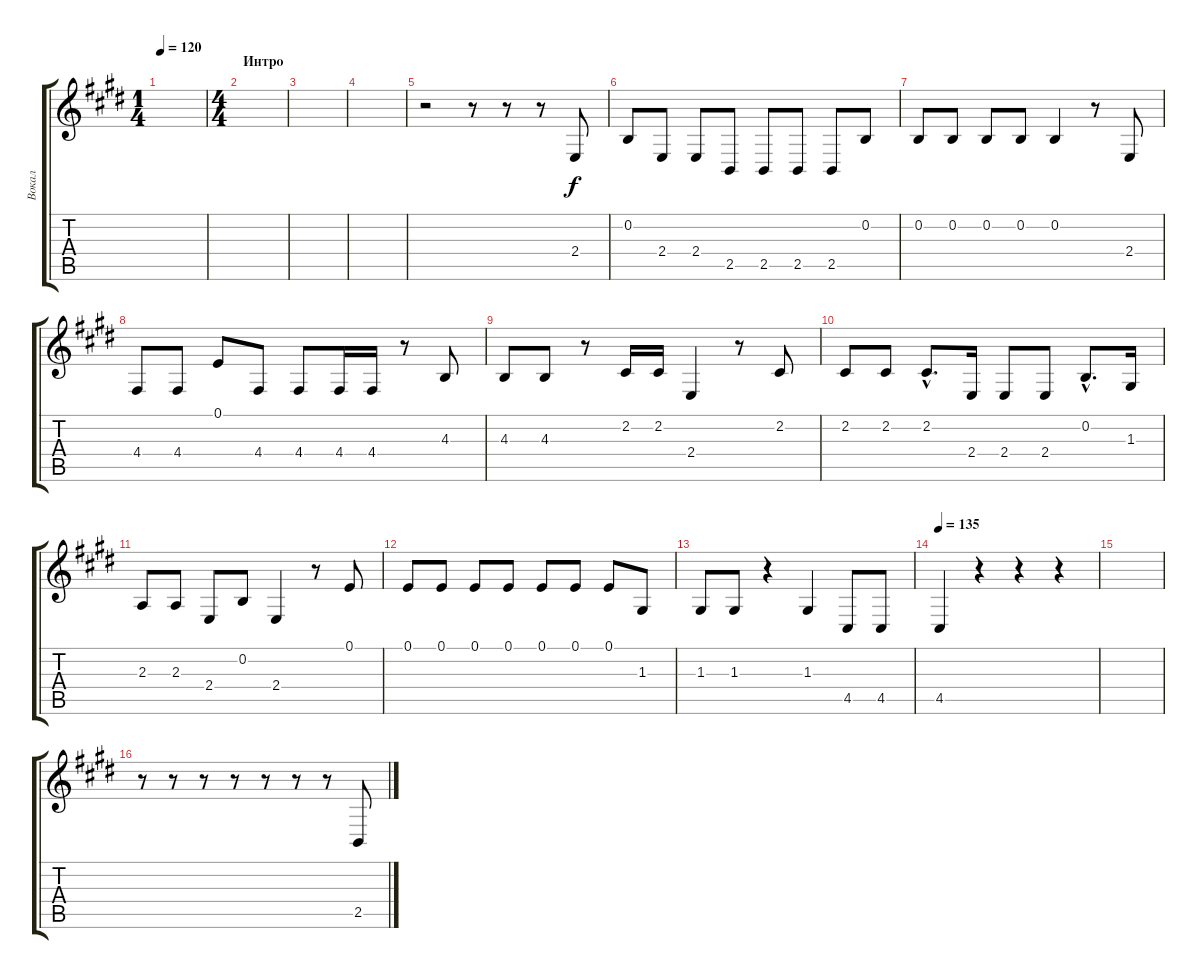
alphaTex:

\track ("Вокал" "Вокал") {instrument viola}
\staff {score tabs}
\tuning (E4 B3 G3 D3 A2 E2) {hide}
\ts (1 4)
\tempo 120
\tempo 135
\tempo 120
\clef g2
\ks e
|
\ts (4 4)
\section ("" "Интро")
|
|
|
r.2 r.8 r.8 r.8 2.4.8{volume 8 instrument mutedtrumpet} |
0.2.8 2.4.8 2.4.8 2.5.8 2.5.8 2.5.8 2.5.8 0.2.8 |
0.2.8 0.2.8 0.2.8 0.2.8 0.2.4 r.8 2.4.8 |
4.4.8 4.4.8 0.1.8 4.4.8 4.4.8 4.4.16 4.4.16 r.8 4.3.8 |
4.3.8 4.3.8 r.8 2.2.16 2.2.16 2.4.4 r.8 2.2.8 |
2.2.8 2.2.8 2.2{hac}.8{d} 2.4.16 2.4.8 2.4.8 0.2{hac}.8{d} 1.3.16 |
2.3.8 2.3.8 2.4.8 0.2.8 2.4.4 r.8 0.1.8 |
0.1.8 0.1.8 0.1.8 0.1.8 0.1.8 0.1.8 0.1.8 1.3.8 |
1.3.8 1.3.8 r.4 1.3.4 4.5.8 4.5.8 |
\tempo 135
4.5.4 r.4 r.4 r.4 |
|
r.8{instrument violin} r.8 r.8 r.8{volume 16} r.8 r.8 r.8 2.5.8
